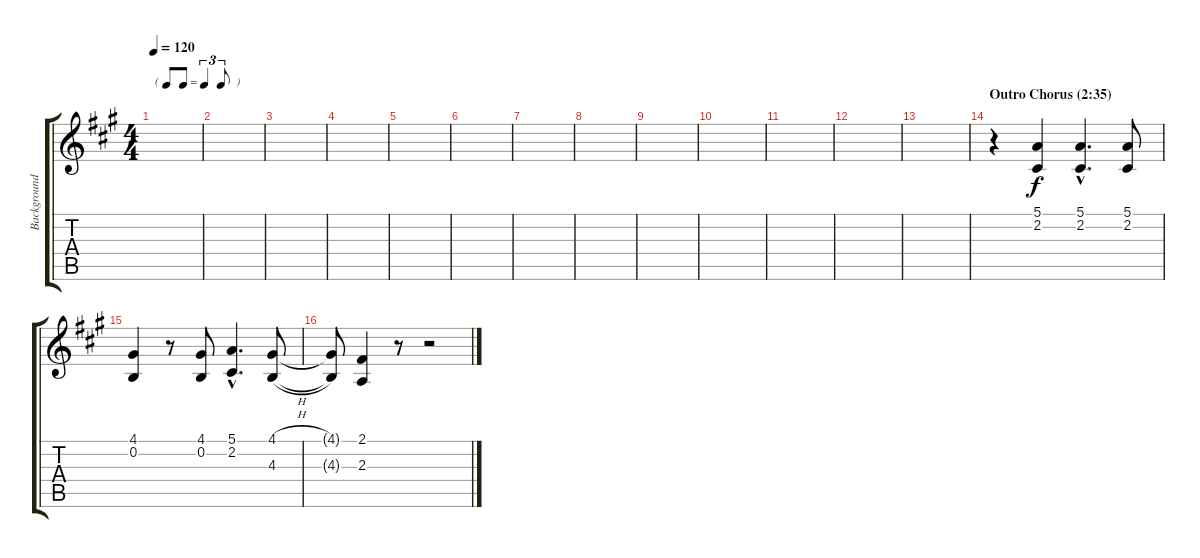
\track ("Background Vocals" "Background") {instrument voiceoohs}
\staff {score tabs}
\tuning (E4 B3 G3 D3 A2 E2) {hide}
\ts (4 4)
\tf triplet8th
\tempo 120
\clef g2
\ks a
|
|
|
|
|
|
|
|
|
|
|
|
|
\section ("" "Outro Chorus (2:35)")
r.4 (5.1 2.2).4{instrument synthstrings1} (5.1{hac} 2.2{hac}).4{d} (5.1 2.2).8 |
(4.1 0.2).4 r.8 (4.1 0.2).8 (5.1{hac} 2.2{hac}).4{d} (4.1{h} 4.3{h}).8 |
(4.1{t} 4.3{t}).8 (2.1 2.3).4 r.8 r.2
